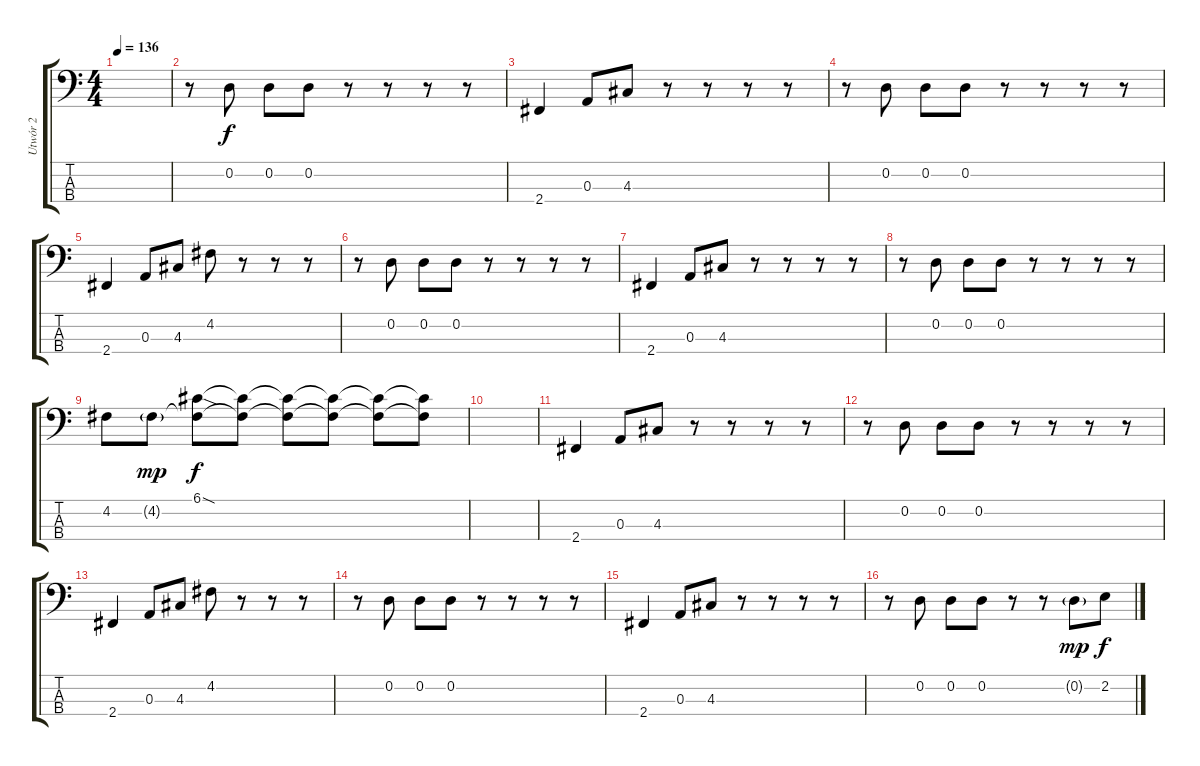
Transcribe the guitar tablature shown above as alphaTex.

\track ("Utwór 2" "Utwór 2") {instrument electricbassfinger}
\staff {score tabs}
\tuning (G2 D2 A1 E1) {hide}
\ts (4 4)
\tempo 136
\clef f4
\ks c
|
r.8 0.2.8 0.2.8 0.2.8 r.8 r.8 r.8 r.8 |
2.4.4 0.3.8 4.3.8 r.8 r.8 r.8 r.8 |
r.8 0.2.8 0.2.8 0.2.8 r.8 r.8 r.8 r.8 |
2.4.4 0.3.8 4.3.8 4.2.8 r.8 r.8 r.8 |
r.8 0.2.8 0.2.8 0.2.8 r.8 r.8 r.8 r.8 |
2.4.4 0.3.8 4.3.8 r.8 r.8 r.8 r.8 |
r.8 0.2.8 0.2.8 0.2.8 r.8 r.8 r.8 r.8 |
4.2.8 4.2{g}.8{dy mp} (6.1{sod} 4.2{t}).8{dy f} (6.1{t} 4.2{t}).8 (6.1{t} 4.2{t}).8 (6.1{t} 4.2{t}).8 (6.1{t} 4.2{t}).8 (6.1{t} 4.2{t}).8 |
|
2.4.4 0.3.8 4.3.8 r.8 r.8 r.8 r.8 |
r.8 0.2.8 0.2.8 0.2.8 r.8 r.8 r.8 r.8 |
2.4.4 0.3.8 4.3.8 4.2.8 r.8 r.8 r.8 |
r.8 0.2.8 0.2.8 0.2.8 r.8 r.8 r.8 r.8 |
2.4.4 0.3.8 4.3.8 r.8 r.8 r.8 r.8 |
r.8 0.2.8 0.2.8 0.2.8 r.8 r.8 0.2{g}.8{dy mp} 2.2{sl}.8{dy f}
